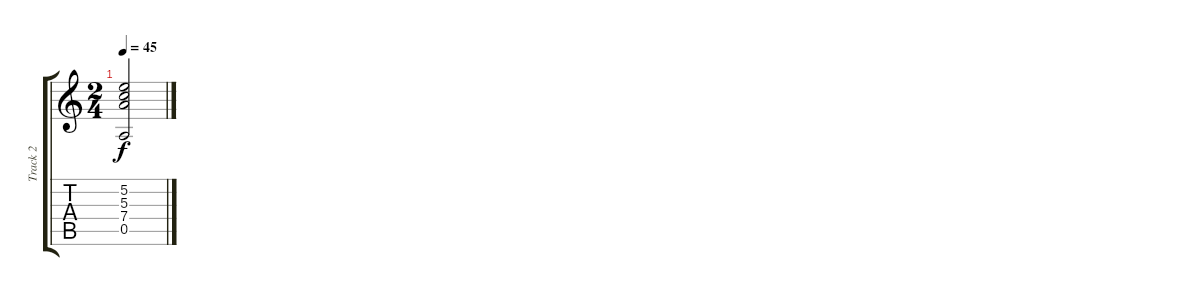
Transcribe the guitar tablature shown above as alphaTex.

\track ("Track 2" "Track 2") {instrument acousticguitarnylon}
\staff {score tabs}
\tuning (E4 B3 G3 D3 A2 E2) {hide}
\ts (2 4)
\tempo 45
\clef g2
\ks c
(5.2{t} 5.3{t} 7.4{t} 0.5{t}).2{dy f}
